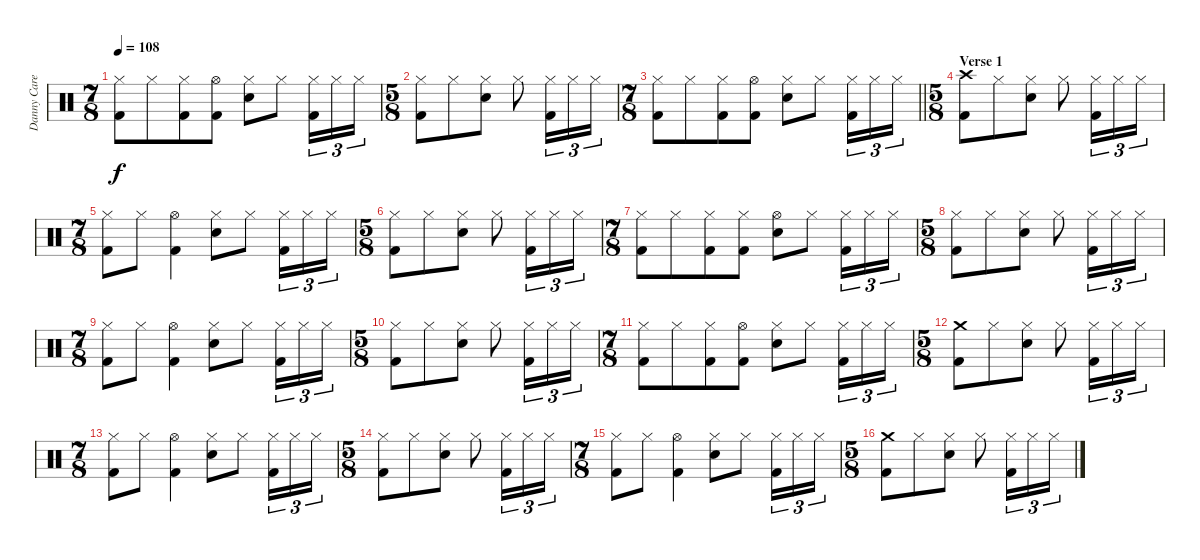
\track ("Danny Carey" "Danny Care") {instrument percussion}
\staff {score}
\articulation defaults
\ts (7 8)
\tempo 108
\clef neutral
\ks c
("Hi-Hat (closed)" "Kick (hit) 2").8{dy f} "Hi-Hat (closed)".8 ("Hi-Hat (closed)" "Kick (hit) 2").8 ("Hi-Hat (open)" "Kick (hit) 2").8 ("Hi-Hat (closed)" "Electric Snare (hit)").8 "Hi-Hat (closed)".8 ("Hi-Hat (closed)" "Kick (hit) 2").16{tu (3 2)} "Hi-Hat (closed)".16{tu (3 2)} "Hi-Hat (closed)".16{tu (3 2)} |
\ts (5 8)
("Hi-Hat (closed)" "Kick (hit) 2").8 "Hi-Hat (closed)".8 ("Hi-Hat (closed)" "Electric Snare (hit)").8 "Hi-Hat (closed)".8 ("Hi-Hat (closed)" "Kick (hit) 2").16{tu (3 2)} "Hi-Hat (closed)".16{tu (3 2)} "Hi-Hat (closed)".16{tu (3 2)} |
\ts (7 8)
\barLineRight lightlight
("Hi-Hat (closed)" "Kick (hit) 2").8 "Hi-Hat (closed)".8 ("Hi-Hat (closed)" "Kick (hit) 2").8 ("Hi-Hat (open)" "Kick (hit) 2").8 ("Hi-Hat (closed)" "Electric Snare (hit)").8 "Hi-Hat (closed)".8 ("Hi-Hat (closed)" "Kick (hit) 2").16{tu (3 2)} "Hi-Hat (closed)".16{tu (3 2)} "Hi-Hat (closed)".16{tu (3 2)} |
\ts (5 8)
\section ("" "Verse 1")
("Crash high (hit)" "Kick (hit) 2").8 "Hi-Hat (closed)".8 ("Hi-Hat (closed)" "Electric Snare (hit)").8 "Hi-Hat (closed)".8 ("Hi-Hat (closed)" "Kick (hit) 2").16{tu (3 2)} "Hi-Hat (closed)".16{tu (3 2)} "Hi-Hat (closed)".16{tu (3 2)} |
\ts (7 8)
("Hi-Hat (closed)" "Kick (hit) 2").8 "Hi-Hat (closed)".8 ("Hi-Hat (open)" "Kick (hit) 2").4 ("Hi-Hat (closed)" "Electric Snare (hit)").8 "Hi-Hat (closed)".8 ("Hi-Hat (closed)" "Kick (hit) 2").16{tu (3 2)} "Hi-Hat (closed)".16{tu (3 2)} "Hi-Hat (closed)".16{tu (3 2)} |
\ts (5 8)
("Hi-Hat (closed)" "Kick (hit) 2").8 "Hi-Hat (closed)".8 ("Hi-Hat (closed)" "Electric Snare (hit)").8 "Hi-Hat (closed)".8 ("Hi-Hat (closed)" "Kick (hit) 2").16{tu (3 2)} "Hi-Hat (closed)".16{tu (3 2)} "Hi-Hat (closed)".16{tu (3 2)} |
\ts (7 8)
("Hi-Hat (closed)" "Kick (hit) 2").8 "Hi-Hat (closed)".8 ("Hi-Hat (closed)" "Kick (hit) 2").8 ("Hi-Hat (closed)" "Kick (hit) 2").8 ("Hi-Hat (open)" "Electric Snare (hit)").8 "Hi-Hat (closed)".8 ("Hi-Hat (closed)" "Kick (hit) 2").16{tu (3 2)} "Hi-Hat (closed)".16{tu (3 2)} "Hi-Hat (closed)".16{tu (3 2)} |
\ts (5 8)
("Hi-Hat (closed)" "Kick (hit) 2").8 "Hi-Hat (closed)".8 ("Hi-Hat (closed)" "Electric Snare (hit)").8 "Hi-Hat (closed)".8 ("Hi-Hat (closed)" "Kick (hit) 2").16{tu (3 2)} "Hi-Hat (closed)".16{tu (3 2)} "Hi-Hat (closed)".16{tu (3 2)} |
\ts (7 8)
("Hi-Hat (closed)" "Kick (hit) 2").8 "Hi-Hat (closed)".8 ("Hi-Hat (open)" "Kick (hit) 2").4 ("Hi-Hat (closed)" "Electric Snare (hit)").8 "Hi-Hat (closed)".8 ("Hi-Hat (closed)" "Kick (hit) 2").16{tu (3 2)} "Hi-Hat (closed)".16{tu (3 2)} "Hi-Hat (closed)".16{tu (3 2)} |
\ts (5 8)
("Hi-Hat (closed)" "Kick (hit) 2").8 "Hi-Hat (closed)".8 ("Hi-Hat (closed)" "Electric Snare (hit)").8 "Hi-Hat (closed)".8 ("Hi-Hat (closed)" "Kick (hit) 2").16{tu (3 2)} "Hi-Hat (closed)".16{tu (3 2)} "Hi-Hat (closed)".16{tu (3 2)} |
\ts (7 8)
("Hi-Hat (closed)" "Kick (hit) 2").8 "Hi-Hat (closed)".8 ("Hi-Hat (closed)" "Kick (hit) 2").8 ("Hi-Hat (open)" "Kick (hit) 2").8 ("Hi-Hat (closed)" "Electric Snare (hit)").8 "Hi-Hat (closed)".8 ("Hi-Hat (closed)" "Kick (hit) 2").16{tu (3 2)} "Hi-Hat (closed)".16{tu (3 2)} "Hi-Hat (closed)".16{tu (3 2)} |
\ts (5 8)
("Crash medium (hit)" "Kick (hit) 2").8 "Hi-Hat (closed)".8 ("Hi-Hat (closed)" "Electric Snare (hit)").8 "Hi-Hat (closed)".8 ("Hi-Hat (closed)" "Kick (hit) 2").16{tu (3 2)} "Hi-Hat (closed)".16{tu (3 2)} "Hi-Hat (closed)".16{tu (3 2)} |
\ts (7 8)
("Hi-Hat (closed)" "Kick (hit) 2").8 "Hi-Hat (closed)".8 ("Hi-Hat (open)" "Kick (hit) 2").4 ("Hi-Hat (closed)" "Electric Snare (hit)").8 "Hi-Hat (closed)".8 ("Hi-Hat (closed)" "Kick (hit) 2").16{tu (3 2)} "Hi-Hat (closed)".16{tu (3 2)} "Hi-Hat (closed)".16{tu (3 2)} |
\ts (5 8)
("Hi-Hat (closed)" "Kick (hit) 2").8 "Hi-Hat (closed)".8 ("Hi-Hat (closed)" "Electric Snare (hit)").8 "Hi-Hat (closed)".8 ("Hi-Hat (closed)" "Kick (hit) 2").16{tu (3 2)} "Hi-Hat (closed)".16{tu (3 2)} "Hi-Hat (closed)".16{tu (3 2)} |
\ts (7 8)
("Hi-Hat (closed)" "Kick (hit) 2").8 "Hi-Hat (closed)".8 ("Hi-Hat (open)" "Kick (hit) 2").4 ("Hi-Hat (closed)" "Electric Snare (hit)").8 "Hi-Hat (closed)".8 ("Hi-Hat (closed)" "Kick (hit) 2").16{tu (3 2)} "Hi-Hat (closed)".16{tu (3 2)} "Hi-Hat (closed)".16{tu (3 2)} |
\ts (5 8)
("Crash medium (hit)" "Kick (hit) 2").8 "Hi-Hat (closed)".8 ("Hi-Hat (closed)" "Electric Snare (hit)").8 "Hi-Hat (closed)".8 ("Hi-Hat (closed)" "Kick (hit) 2").16{tu (3 2)} "Hi-Hat (closed)".16{tu (3 2)} "Hi-Hat (closed)".16{tu (3 2)}
